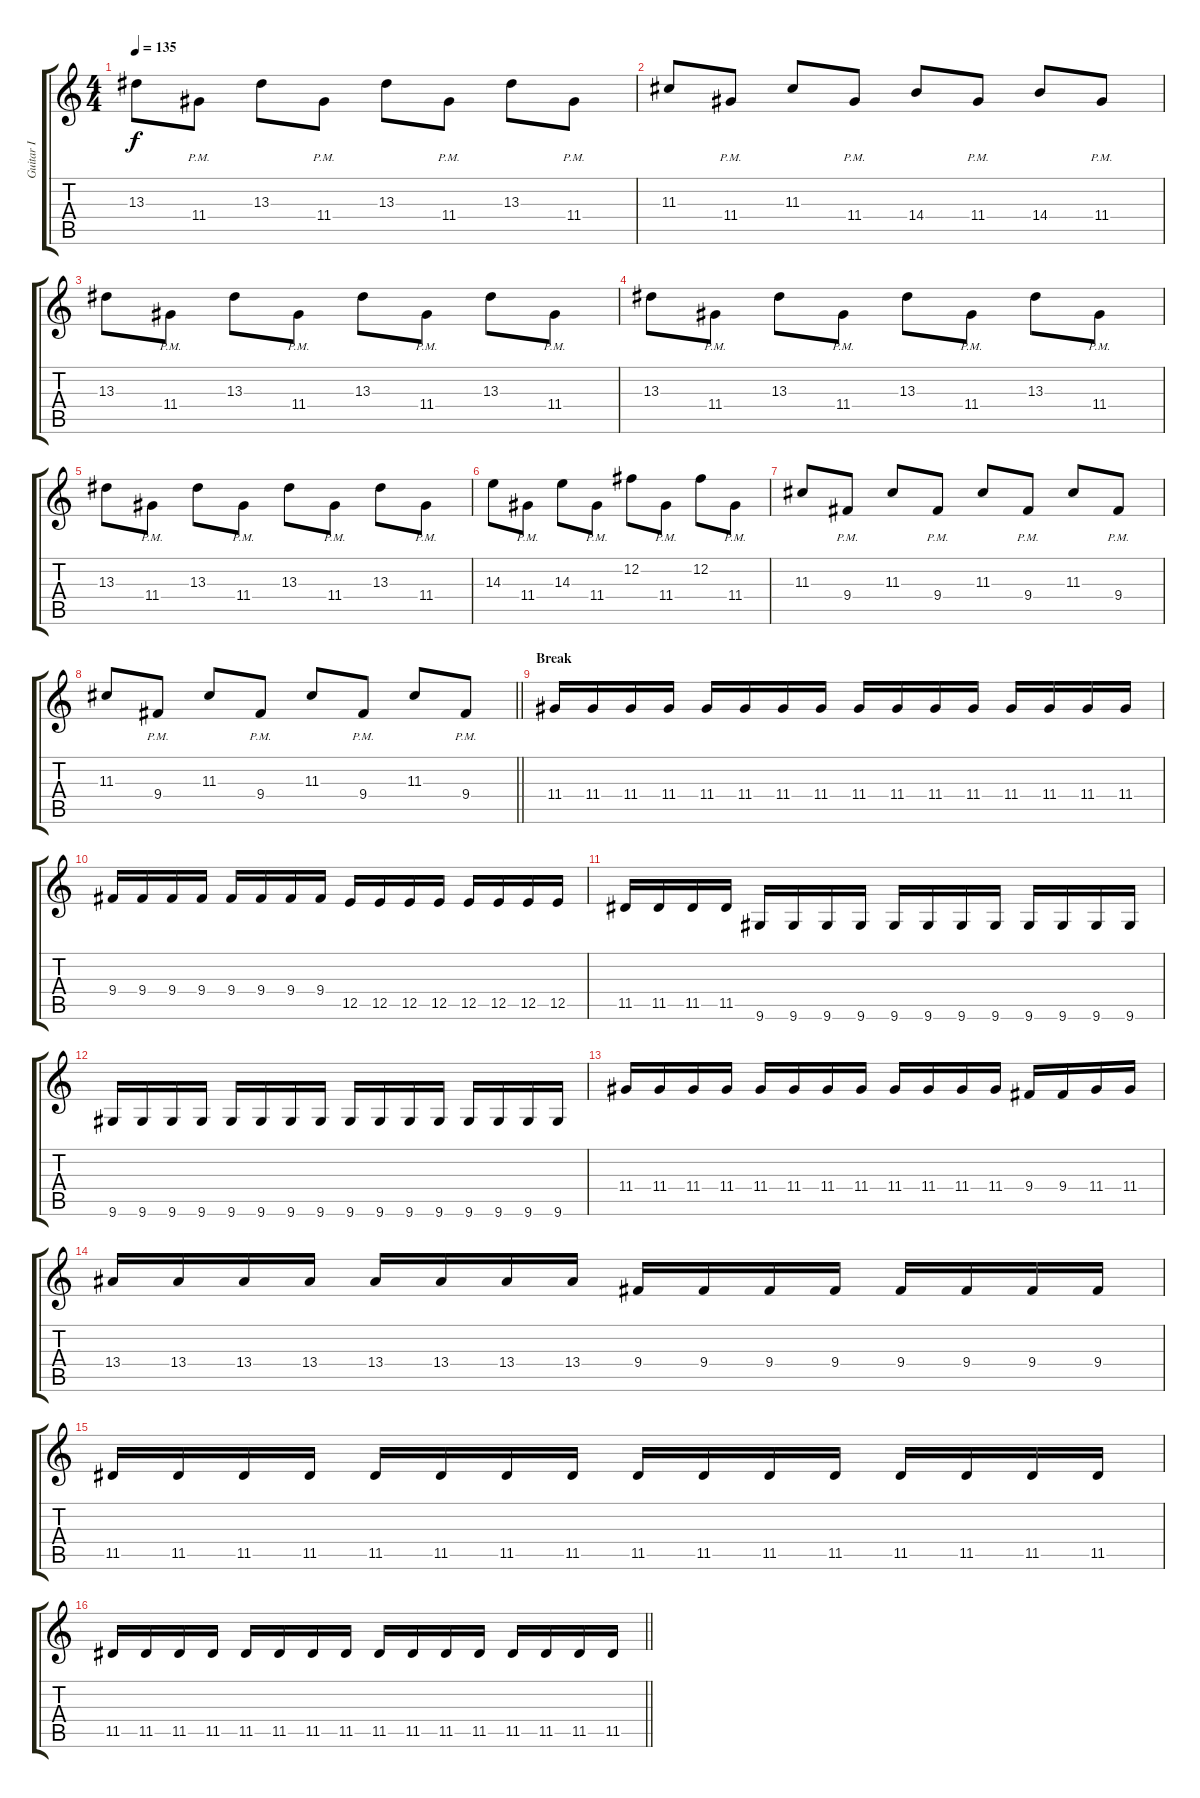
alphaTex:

\track ("Guitar I" "Guitar I") {instrument distortionguitar}
\staff {score tabs}
\tuning (B3 Gb3 D3 A2 E2 B1) {hide}
\ts (4 4)
\section ("" "")
\tempo 135
\clef g2
\ks c
13.3.8{dy f} 11.4{pm}.8 13.3.8 11.4{pm}.8 13.3.8 11.4{pm}.8 13.3.8 11.4{pm}.8 |
11.3.8 11.4{pm}.8 11.3.8 11.4{pm}.8 14.4.8 11.4{pm}.8 14.4.8 11.4{pm}.8 |
13.3.8 11.4{pm}.8 13.3.8 11.4{pm}.8 13.3.8 11.4{pm}.8 13.3.8 11.4{pm}.8 |
13.3.8 11.4{pm}.8 13.3.8 11.4{pm}.8 13.3.8 11.4{pm}.8 13.3.8 11.4{pm}.8 |
13.3.8 11.4{pm}.8 13.3.8 11.4{pm}.8 13.3.8 11.4{pm}.8 13.3.8 11.4{pm}.8 |
14.3.8 11.4{pm}.8 14.3.8 11.4{pm}.8 12.2.8 11.4{pm}.8 12.2.8 11.4{pm}.8 |
11.3.8 9.4{pm}.8 11.3.8 9.4{pm}.8 11.3.8 9.4{pm}.8 11.3.8 9.4{pm}.8 |
\barLineRight lightlight
11.3.8 9.4{pm}.8 11.3.8 9.4{pm}.8 11.3.8 9.4{pm}.8 11.3.8 9.4{pm}.8 |
\section ("" "Break")
11.4.16 11.4.16 11.4.16 11.4.16 11.4.16 11.4.16 11.4.16 11.4.16 11.4.16 11.4.16 11.4.16 11.4.16 11.4.16 11.4.16 11.4.16 11.4.16 |
9.4.16 9.4.16 9.4.16 9.4.16 9.4.16 9.4.16 9.4.16 9.4.16 12.5.16 12.5.16 12.5.16 12.5.16 12.5.16 12.5.16 12.5.16 12.5.16 |
11.5.16 11.5.16 11.5.16 11.5.16 9.6.16 9.6.16 9.6.16 9.6.16 9.6.16 9.6.16 9.6.16 9.6.16 9.6.16 9.6.16 9.6.16 9.6.16 |
9.6.16 9.6.16 9.6.16 9.6.16 9.6.16 9.6.16 9.6.16 9.6.16 9.6.16 9.6.16 9.6.16 9.6.16 9.6.16 9.6.16 9.6.16 9.6.16 |
11.4.16 11.4.16 11.4.16 11.4.16 11.4.16 11.4.16 11.4.16 11.4.16 11.4.16 11.4.16 11.4.16 11.4.16 9.4.16 9.4.16 11.4.16 11.4.16 |
13.4.16 13.4.16 13.4.16 13.4.16 13.4.16 13.4.16 13.4.16 13.4.16 9.4.16 9.4.16 9.4.16 9.4.16 9.4.16 9.4.16 9.4.16 9.4.16 |
11.5.16 11.5.16 11.5.16 11.5.16 11.5.16 11.5.16 11.5.16 11.5.16 11.5.16 11.5.16 11.5.16 11.5.16 11.5.16 11.5.16 11.5.16 11.5.16 |
\barLineRight lightlight
11.5.16 11.5.16 11.5.16 11.5.16 11.5.16 11.5.16 11.5.16 11.5.16 11.5.16 11.5.16 11.5.16 11.5.16 11.5.16 11.5.16 11.5.16 11.5.16
